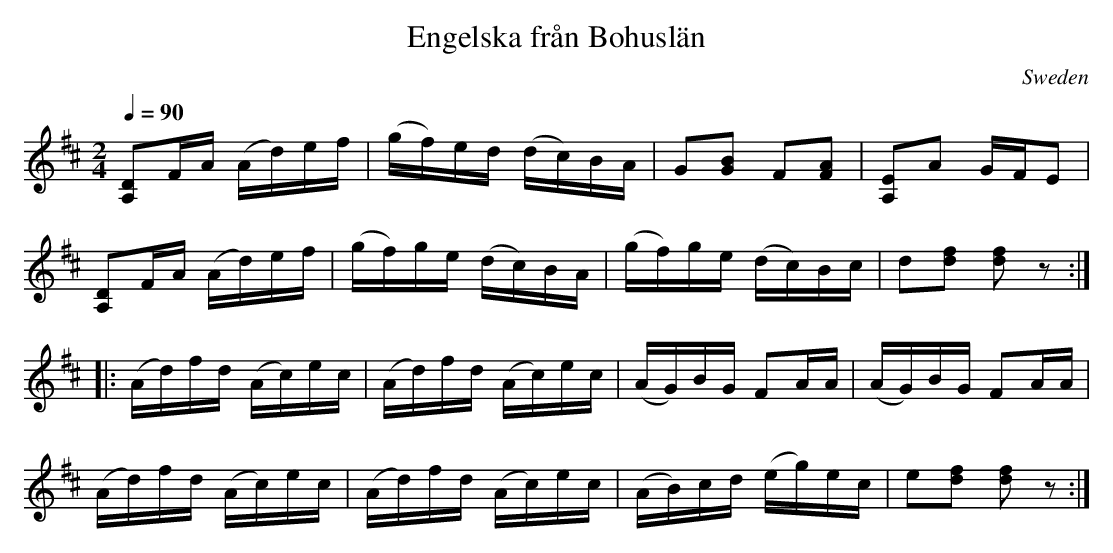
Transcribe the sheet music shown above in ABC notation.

X:1
T:Engelska från Bohuslän
L:1/16
M:2/4
O:Sweden
Q:1/4=90
K:D major
[A,2D2]FA (Ad)ef|(gf)ed (dc)BA|G2[G2B2] F2[F2A2]|[A,2E2]A2 GFE2|
[A,2D2]FA (Ad)ef|(gf)ge (dc)BA|(gf)ge (dc)Bc|d2[d2f2] [d2f2] z2::
(Ad)fd (Ac)ec|(Ad)fd (Ac)ec|(AG)BG F2AA|(AG)BG F2AA|
(Ad)fd (Ac)ec|(Ad)fd (Ac)ec|(AB)cd (eg)ec|e2[d2f2] [d2f2] z2:|
